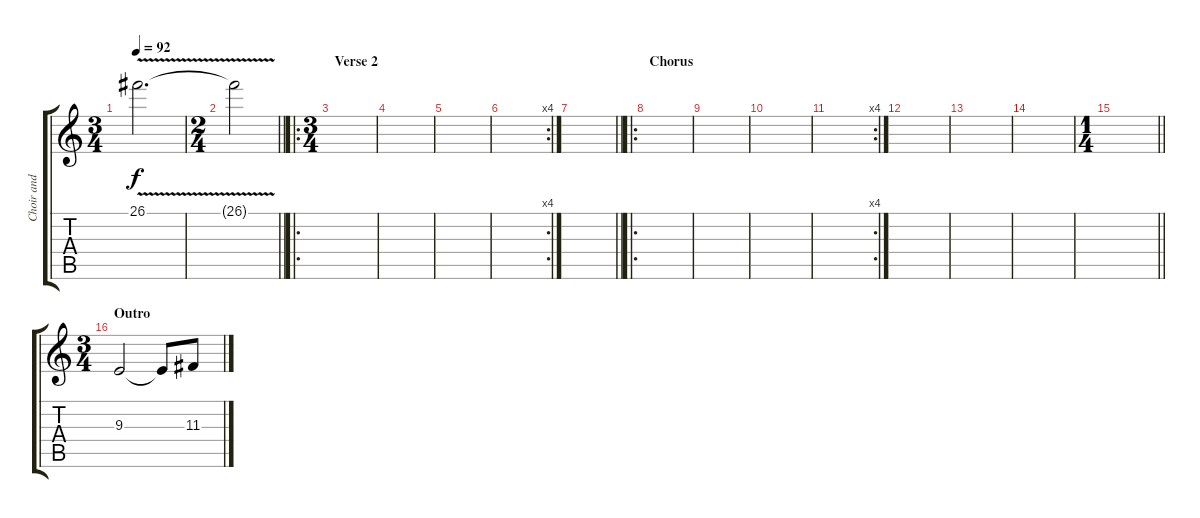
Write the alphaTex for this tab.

\track ("Choir and Violin" "Choir and ") {mute instrument violin}
\staff {score tabs}
\tuning (E4 B3 G3 D3 A2 E2) {hide}
\ts (3 4)
\tempo 92
\clef g2
\ks c
26.1{v}.2{d dy f volume 0} |
\ts (2 4)
\barLineRight lightlight
26.1{t}.2 |
\ro
\ts (3 4)
\section ("" "Verse 2")
|
|
|
\rc 4
|
\barLineRight lightlight
|
\ro
\section ("" "Chorus")
|
|
|
\rc 4
|
|
|
|
\ts (1 4)
\barLineRight lightlight
|
\ts (3 4)
\section ("" "Outro")
9.3.2{volume 14 instrument choiraahs} 9.3{t}.8 11.3.8
